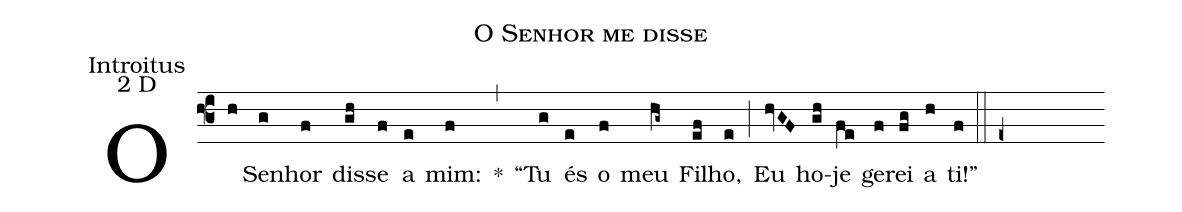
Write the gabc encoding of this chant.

name: O Senhor me disse;
office-part: Introitus;
mode: 2;
mode-differentia: D;
%%
(f3)

O(h) Se(g)nhor(f) dis(gh)se(f) a(e) mim:(f) *(,) ``Tu(g) és(e) o(f) meu(hg~) Fi(ef)lho,(e) (;) Eu(hvGF) ho(gh)je(fe) ge(f)rei(fg) a(h) ti!''(f)

(::)

(e+)
